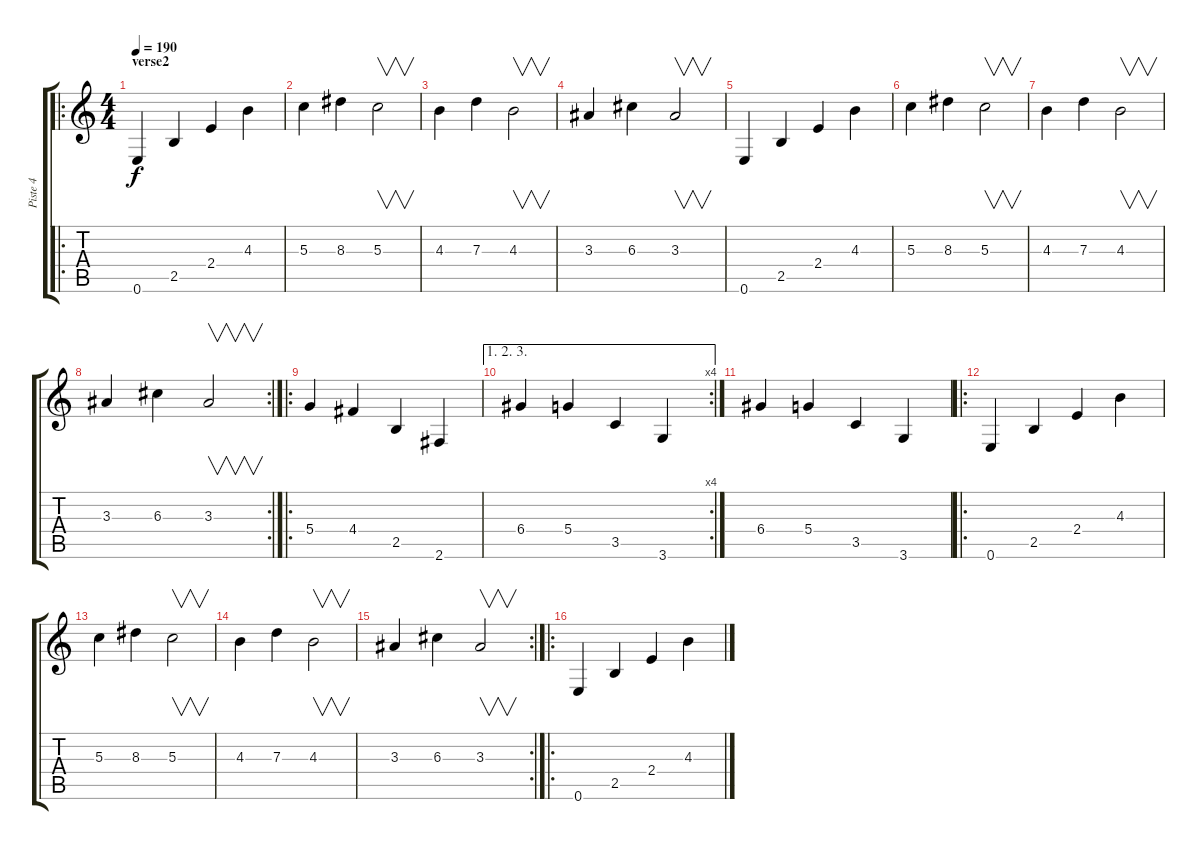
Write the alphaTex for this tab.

\track ("Piste 4" "Piste 4") {instrument distortionguitar}
\staff {score tabs}
\tuning (E4 B3 G3 D3 A2 E2) {hide}
\ro
\ts (4 4)
\section ("" "verse2")
\tempo 190
\clef g2
\ks c
0.6.4{dy f instrument electricguitarclean} 2.5.4 2.4.4 4.3.4 |
5.3.4 8.3.4 5.3.2{v} |
4.3.4 7.3.4 4.3.2{v} |
3.3.4 6.3.4 3.3.2{v} |
0.6.4 2.5.4 2.4.4 4.3.4 |
5.3.4 8.3.4 5.3.2{v} |
4.3.4 7.3.4 4.3.2{v} |
\rc 2
3.3.4 6.3.4 3.3.2{v} |
\ro
5.4.4 4.4.4 2.5.4 2.6.4 |
\ae (1 2 3)
\rc 4
6.4.4 5.4.4 3.5.4 3.6.4 |
6.4.4 5.4.4 3.5.4 3.6.4 |
\ro
0.6.4{instrument electricguitarclean} 2.5.4 2.4.4 4.3.4 |
5.3.4 8.3.4 5.3.2{v} |
4.3.4 7.3.4 4.3.2{v} |
\rc 2
3.3.4 6.3.4 3.3.2{v} |
\ro
0.6.4 2.5.4 2.4.4 4.3.4
